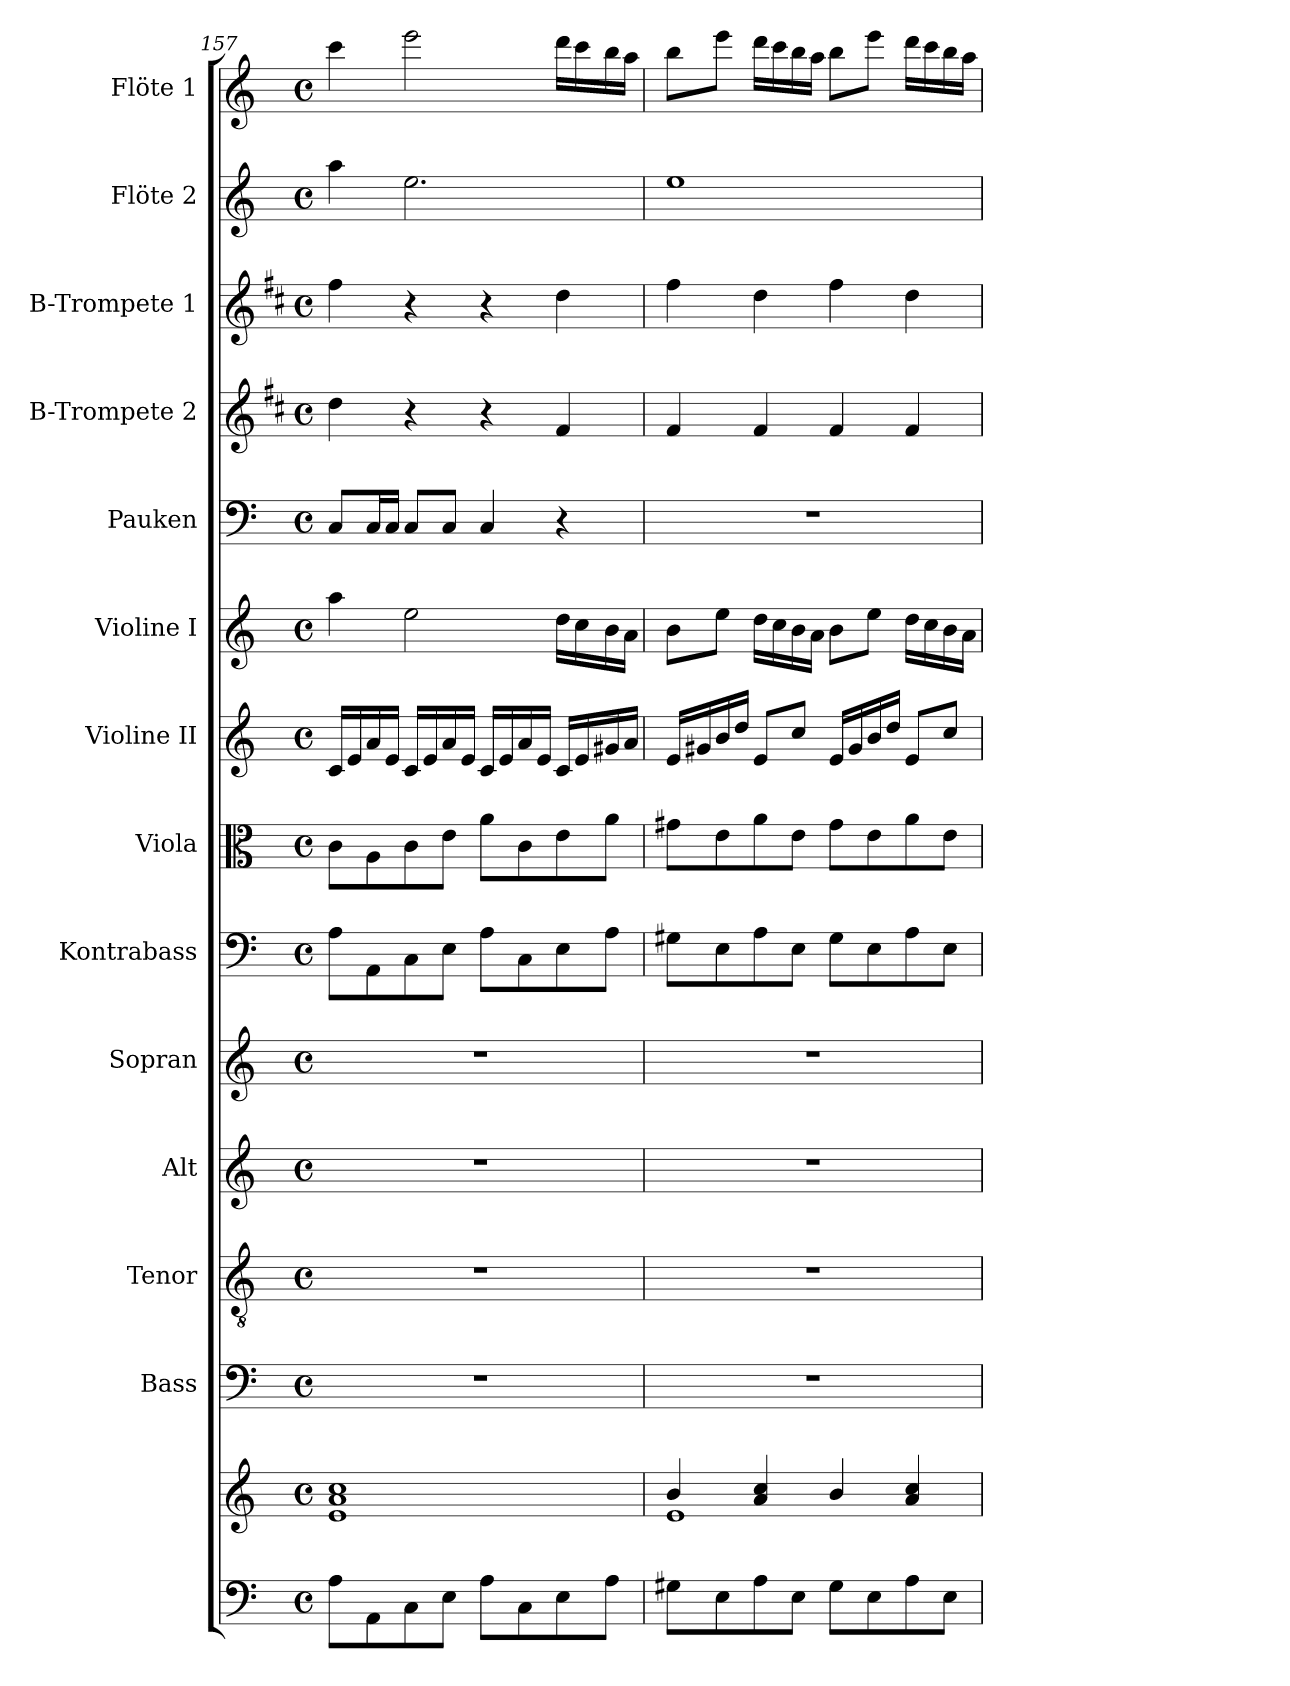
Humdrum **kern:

**kern	**kern	**kern	**kern	**kern	**kern	**kern	**kern	**kern	**kern	**kern	**kern	**kern	**kern	**kern
*part14	*part14	*part13	*part12	*part11	*part10	*part9	*part8	*part7	*part6	*part5	*part4	*part3	*part2	*part1
*staff15	*staff14	*staff13	*staff12	*staff11	*staff10	*staff9	*staff8	*staff7	*staff6	*staff5	*staff4	*staff3	*staff2	*staff1
*	*	*I"Bass	*I"Tenor	*I"Alt	*I"Sopran	*I"Kontrabass	*I"Viola	*I"Violine II	*I"Violine I	*I"Pauken	*I"B-Trompete 2	*I"B-Trompete 1	*I"Flöte 2	*I"Flöte 1
*	*	*I'B.	*I'T.	*I'A.	*I'S.	*I'Kb.	*I'Vla.	*I'Vl. II	*I'Vl. I	*I'Pk.	*I'B Trp. 2	*I'B Trp. 1	*I'Fl. 2	*I'Fl. 1
*clefF4	*clefG2	*clefF4	*clefGv2	*clefG2	*clefG2	*clefF4	*clefC3	*clefG2	*clefG2	*clefF4	*clefG2	*clefG2	*clefG2	*clefG2
*	*	*	*	*	*	*ITrd7c12	*	*	*	*	*ITrd1c2	*ITrd1c2	*	*
*k[]	*k[]	*k[]	*k[]	*k[]	*k[]	*k[]	*k[]	*k[]	*k[]	*k[]	*k[]	*k[]	*k[]	*k[]
*C:	*C:	*C:	*C:	*C:	*C:	*C:	*C:	*C:	*C:	*C:	*C:	*C:	*C:	*C:
*M4/4	*M4/4	*M4/4	*M4/4	*M4/4	*M4/4	*M4/4	*M4/4	*M4/4	*M4/4	*M4/4	*M4/4	*M4/4	*M4/4	*M4/4
*met(c)	*met(c)	*met(c)	*met(c)	*met(c)	*met(c)	*met(c)	*met(c)	*met(c)	*met(c)	*met(c)	*met(c)	*met(c)	*met(c)	*met(c)
=157	=157	=157	=157	=157	=157	=157	=157	=157	=157	=157	=157	=157	=157	=157
8A\L	1e 1a 1cc	1r	1r	1r	1r	8AA\L	8c\L	16c/LL	4aa\	8C/L	4cc\	4ee\	4aa\	4ccc\
.	.	.	.	.	.	.	.	16e/	.	.	.	.	.	.
8AA\	.	.	.	.	.	8AAA\	8A\	16a/	.	16C/L	.	.	.	.
.	.	.	.	.	.	.	.	16e/JJ	.	16C/JJ	.	.	.	.
8C\	.	.	.	.	.	8CC\	8c\	16c/LL	2ee\	8C/L	4r	4r	2.ee\	2eee\
.	.	.	.	.	.	.	.	16e/	.	.	.	.	.	.
8E\J	.	.	.	.	.	8EE\J	8e\J	16a/	.	8C/J	.	.	.	.
.	.	.	.	.	.	.	.	16e/JJ	.	.	.	.	.	.
8A\L	.	.	.	.	.	8AA\L	8a\L	16c/LL	.	4C/	4r	4r	.	.
.	.	.	.	.	.	.	.	16e/	.	.	.	.	.	.
8C\	.	.	.	.	.	8CC\	8c\	16a/	.	.	.	.	.	.
.	.	.	.	.	.	.	.	16e/JJ	.	.	.	.	.	.
8E\	.	.	.	.	.	8EE\	8e\	16c/LL	16dd\LL	4r	4e/	4cc\	.	16ddd\LL
.	.	.	.	.	.	.	.	16e/	16cc\	.	.	.	.	16ccc\
8A\J	.	.	.	.	.	8AA\J	8a\J	16g#X/	16b\	.	.	.	.	16bb\
.	.	.	.	.	.	.	.	16a/JJ	16a\JJ	.	.	.	.	16aa\JJ
=158	=158	=158	=158	=158	=158	=158	=158	=158	=158	=158	=158	=158	=158	=158
*	*^	*	*	*	*	*	*	*	*	*	*	*	*	*
8G#X\L	4b/	1e	1r	1r	1r	1r	8GG#X\L	8g#X\L	16e/LL	8b\L	1r	4e/	4ee\	1ee	8bb\L
.	.	.	.	.	.	.	.	.	16g#X/	.	.	.	.	.	.
8E\	.	.	.	.	.	.	8EE\	8e\	16b/	8ee\J	.	.	.	.	8eee\J
.	.	.	.	.	.	.	.	.	16dd/JJ	.	.	.	.	.	.
8A\	4a/ 4cc/	.	.	.	.	.	8AA\	8a\	8e/L	16dd\LL	.	4e/	4cc\	.	16ddd\LL
.	.	.	.	.	.	.	.	.	.	16cc\	.	.	.	.	16ccc\
8E\J	.	.	.	.	.	.	8EE\J	8e\J	8cc/J	16b\	.	.	.	.	16bb\
.	.	.	.	.	.	.	.	.	.	16a\JJ	.	.	.	.	16aa\JJ
8G#\L	4b/	.	.	.	.	.	8GG#\L	8g#\L	16e/LL	8b\L	.	4e/	4ee\	.	8bb\L
.	.	.	.	.	.	.	.	.	16g#/	.	.	.	.	.	.
8E\	.	.	.	.	.	.	8EE\	8e\	16b/	8ee\J	.	.	.	.	8eee\J
.	.	.	.	.	.	.	.	.	16dd/JJ	.	.	.	.	.	.
8A\	4a/ 4cc/	.	.	.	.	.	8AA\	8a\	8e/L	16dd\LL	.	4e/	4cc\	.	16ddd\LL
.	.	.	.	.	.	.	.	.	.	16cc\	.	.	.	.	16ccc\
8E\J	.	.	.	.	.	.	8EE\J	8e\J	8cc/J	16b\	.	.	.	.	16bb\
.	.	.	.	.	.	.	.	.	.	16a\JJ	.	.	.	.	16aa\JJ
*	*v	*v	*	*	*	*	*	*	*	*	*	*	*	*	*
=	=	=	=	=	=	=	=	=	=	=	=	=	=	=
*-	*-	*-	*-	*-	*-	*-	*-	*-	*-	*-	*-	*-	*-	*-
